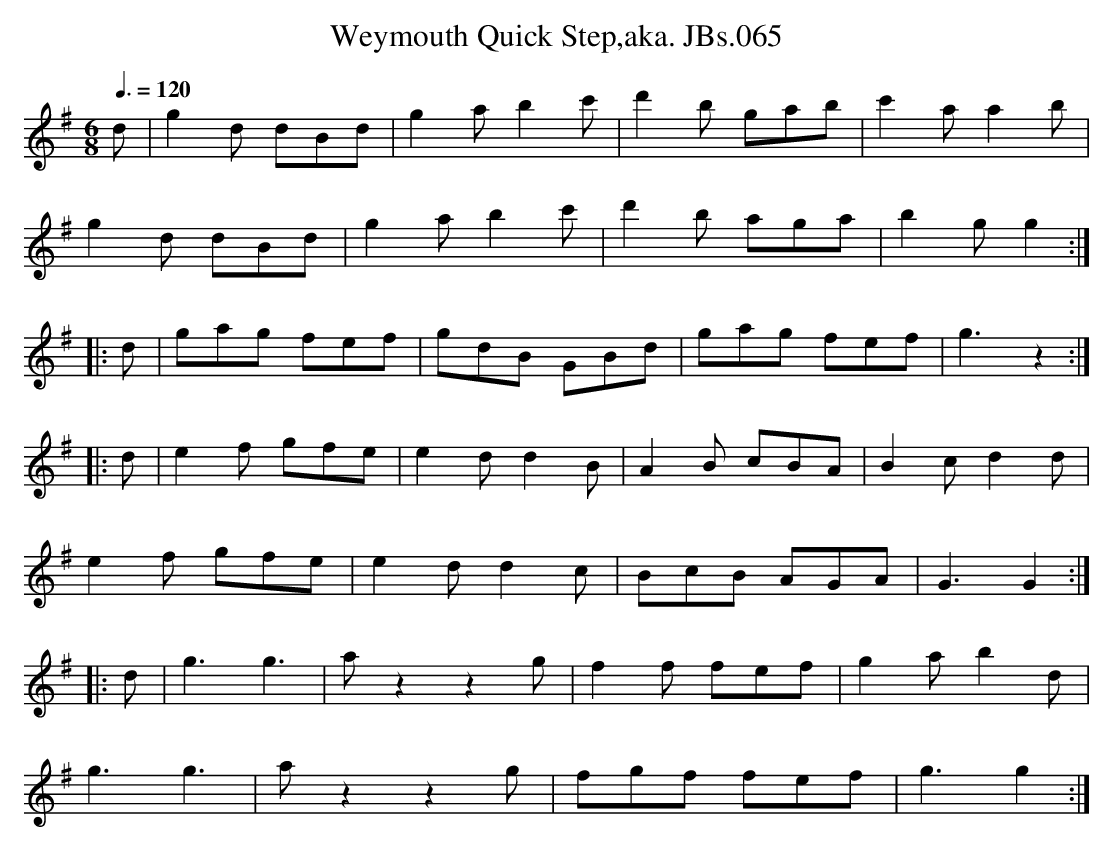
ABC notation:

X:1
T:Weymouth Quick Step,aka. JBs.065
M:6/8
L:1/8
Q:3/8=120
K:G
d|g2d dBd|g2ab2c'|d'2b gab|c'2aa2b|
g2d dBd|g2ab2c'|d'2b aga|b2gg2:|
|:d|gag fef|gdB GBd|gag fef|g3z2:|
|:d|e2f gfe|e2dd2B|A2B cBA|B2cd2d|
e2f gfe|e2dd2c|BcB AGA|G3G2:|
|:d|g3g3|az2z2g|f2f fef|g2ab2d|
g3g3|az2z2g|fgf fef|g3g2:|
